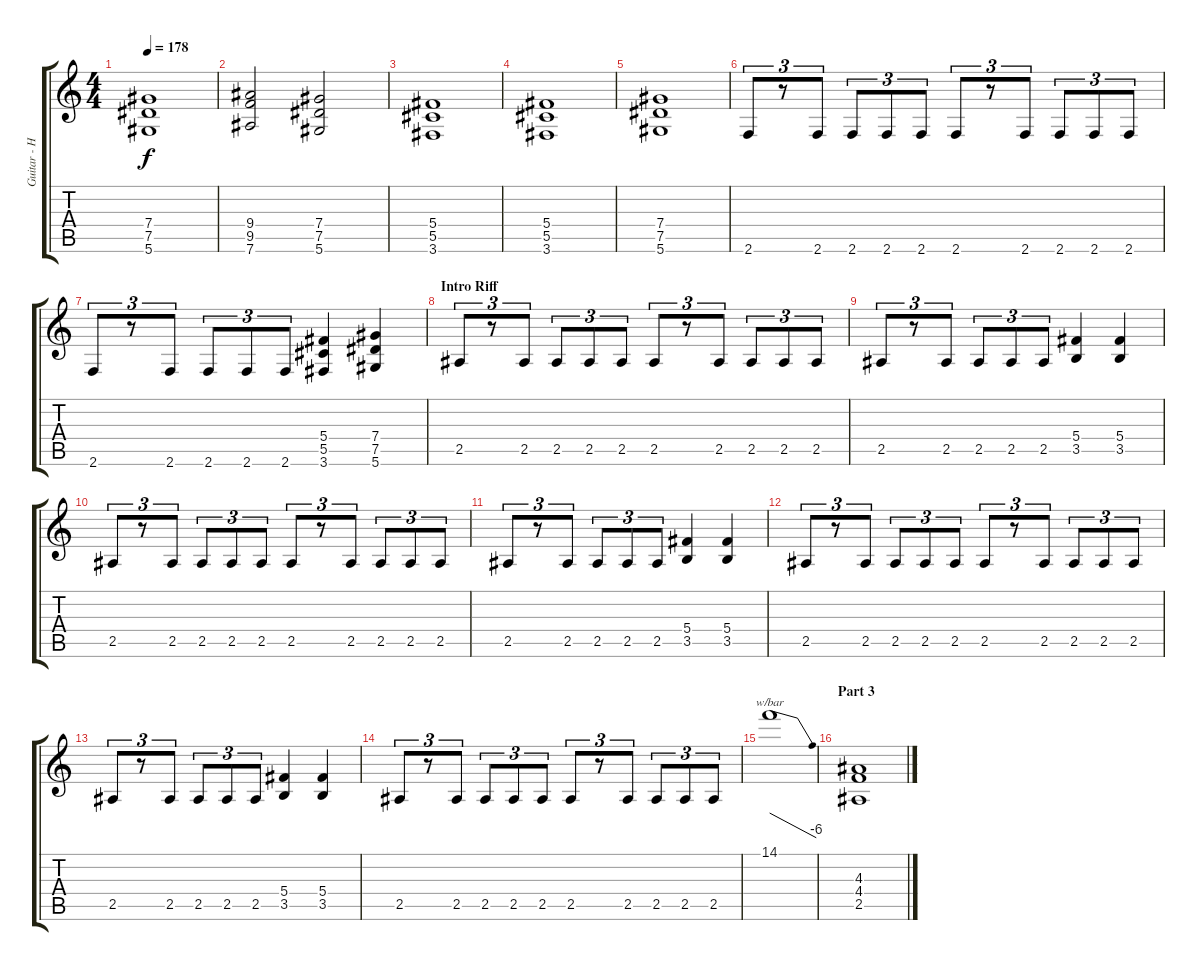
\track ("Guitar - Henjo Richter" "Guitar - H") {instrument overdrivenguitar}
\staff {score tabs}
\tuning (Eb4 Bb3 Gb3 Db3 Ab2 Eb2) {hide}
\ts (4 4)
\tempo 178
\clef g2
\ks c
(7.4 7.5 5.6).1{dy f} |
(9.4 9.5 7.6).2 (7.4 7.5 5.6).2 |
(5.4 5.5 3.6).1 |
(5.4 5.5 3.6).1 |
(7.4 7.5 5.6).1 |
2.6.8{tu (3 2)} r.8{tu (3 2)} 2.6.8{tu (3 2)} 2.6.8{tu (3 2)} 2.6.8{tu (3 2)} 2.6.8{tu (3 2)} 2.6.8{tu (3 2)} r.8{tu (3 2)} 2.6.8{tu (3 2)} 2.6.8{tu (3 2)} 2.6.8{tu (3 2)} 2.6.8{tu (3 2)} |
2.6.8{tu (3 2)} r.8{tu (3 2)} 2.6.8{tu (3 2)} 2.6.8{tu (3 2)} 2.6.8{tu (3 2)} 2.6.8{tu (3 2)} (5.4 5.5 3.6).4 (7.4 7.5 5.6).4 |
\section ("" "Intro Riff")
2.5.8{tu (3 2)} r.8{tu (3 2)} 2.5.8{tu (3 2)} 2.5.8{tu (3 2)} 2.5.8{tu (3 2)} 2.5.8{tu (3 2)} 2.5.8{tu (3 2)} r.8{tu (3 2)} 2.5.8{tu (3 2)} 2.5.8{tu (3 2)} 2.5.8{tu (3 2)} 2.5.8{tu (3 2)} |
2.5.8{tu (3 2)} r.8{tu (3 2)} 2.5.8{tu (3 2)} 2.5.8{tu (3 2)} 2.5.8{tu (3 2)} 2.5.8{tu (3 2)} (5.4 3.5).4 (5.4 3.5).4 |
2.5.8{tu (3 2)} r.8{tu (3 2)} 2.5.8{tu (3 2)} 2.5.8{tu (3 2)} 2.5.8{tu (3 2)} 2.5.8{tu (3 2)} 2.5.8{tu (3 2)} r.8{tu (3 2)} 2.5.8{tu (3 2)} 2.5.8{tu (3 2)} 2.5.8{tu (3 2)} 2.5.8{tu (3 2)} |
2.5.8{tu (3 2)} r.8{tu (3 2)} 2.5.8{tu (3 2)} 2.5.8{tu (3 2)} 2.5.8{tu (3 2)} 2.5.8{tu (3 2)} (5.4 3.5).4 (5.4 3.5).4 |
2.5.8{tu (3 2)} r.8{tu (3 2)} 2.5.8{tu (3 2)} 2.5.8{tu (3 2)} 2.5.8{tu (3 2)} 2.5.8{tu (3 2)} 2.5.8{tu (3 2)} r.8{tu (3 2)} 2.5.8{tu (3 2)} 2.5.8{tu (3 2)} 2.5.8{tu (3 2)} 2.5.8{tu (3 2)} |
2.5.8{tu (3 2)} r.8{tu (3 2)} 2.5.8{tu (3 2)} 2.5.8{tu (3 2)} 2.5.8{tu (3 2)} 2.5.8{tu (3 2)} (5.4 3.5).4 (5.4 3.5).4 |
2.5.8{tu (3 2)} r.8{tu (3 2)} 2.5.8{tu (3 2)} 2.5.8{tu (3 2)} 2.5.8{tu (3 2)} 2.5.8{tu (3 2)} 2.5.8{tu (3 2)} r.8{tu (3 2)} 2.5.8{tu (3 2)} 2.5.8{tu (3 2)} 2.5.8{tu (3 2)} 2.5.8{tu (3 2)} |
14.1.1{tbe (dive default 0 0 60 -24)} |
\section ("" "Part 3")
(4.3 4.4 2.5).1
